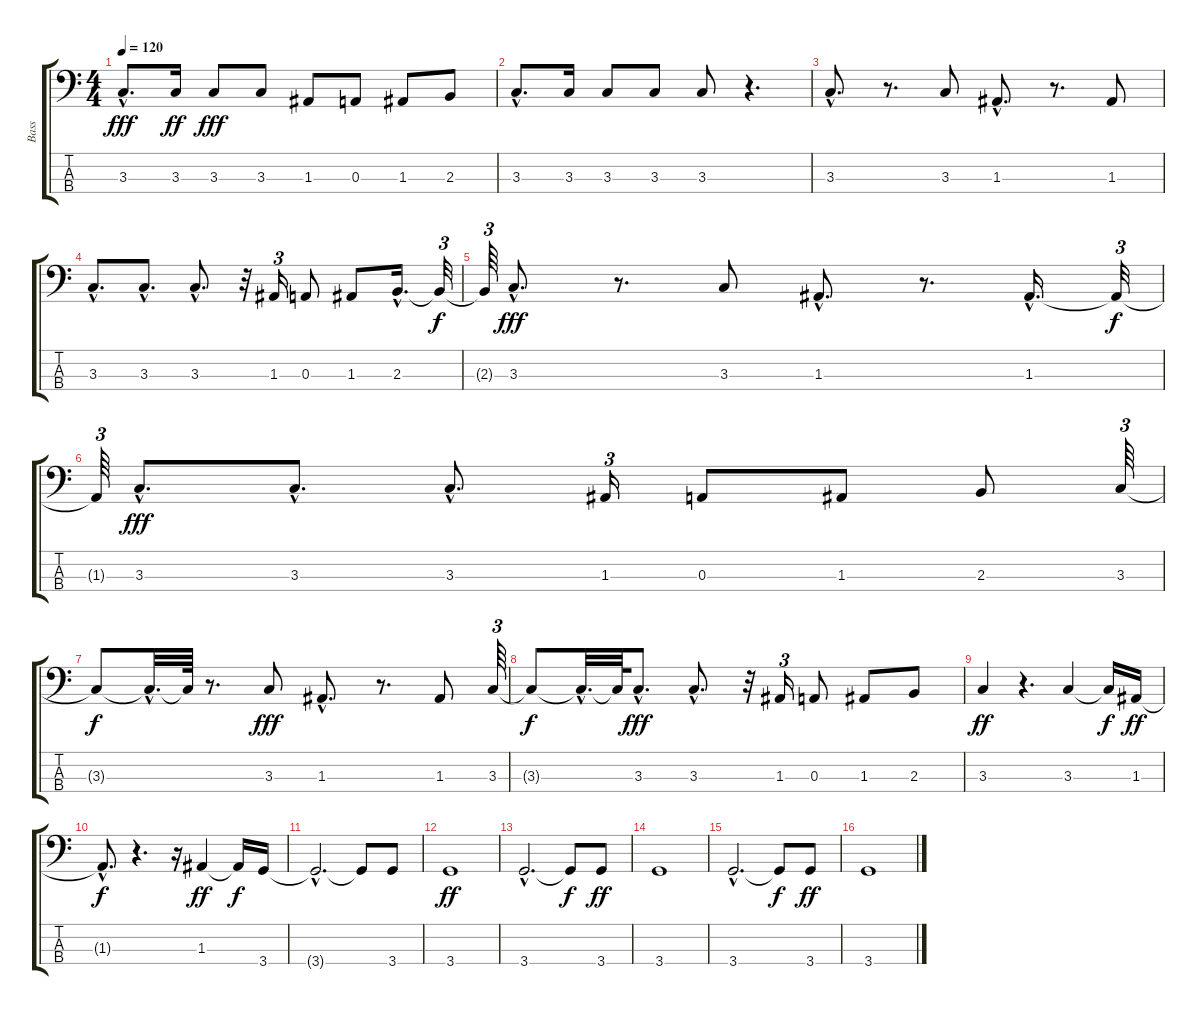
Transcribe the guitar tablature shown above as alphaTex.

\track ("Bass" "Bass") {instrument electricbassfinger}
\staff {score tabs}
\tuning (G2 D2 A1 E1) {hide}
\ts (4 4)
\tempo 120
\clef f4
\ks c
3.3{hac}.8{d dy fff} 3.3.16{dy ff} 3.3.8{dy fff} 3.3.8 1.3.8 0.3.8 1.3.8 2.3.8 |
3.3{hac}.8{d} 3.3.16 3.3.8 3.3.8 3.3.8 r.4{d} |
3.3{hac}.8{d} r.8{d} 3.3.8 1.3{hac}.8{d} r.8{d} 1.3.8 |
3.3{hac}.8{d} 3.3{hac}.8{d} 3.3{hac}.8{d} r.32 1.3.16{tu (3 2)} 0.3.8 1.3.8 2.3{hac}.16{d} 2.3{t}.32{tu (3 2) dy f} |
2.3{t}.64{tu (3 2)} 3.3{hac}.8{d dy fff} r.8{d} 3.3.8 1.3{hac}.8{d} r.8{d} 1.3{hac}.16{d} 1.3{t}.32{tu (3 2) dy f} |
1.3{t}.64{tu (3 2)} 3.3{hac}.8{d dy fff} 3.3{hac}.8{d} 3.3{hac}.8{d} 1.3.16{tu (3 2)} 0.3.8 1.3.8 2.3.8 3.3.64{tu (3 2)} |
3.3{t}.8{dy f} 3.3{hac t}.32{d} 3.3{t}.64 r.8{d} 3.3.8{dy fff} 1.3{hac}.8{d} r.8{d} 1.3.8 3.3.64{tu (3 2)} |
3.3{t}.8{dy f} 3.3{hac t}.32{d} 3.3{t}.64 3.3{hac}.8{d dy fff} 3.3{hac}.8{d} r.32 1.3.16{tu (3 2)} 0.3.8 1.3.8 2.3.8 |
3.3.4{dy ff} r.4{d} 3.3.4 3.3{t}.16{dy f} 1.3.16{dy ff} |
1.3{hac t}.8{d dy f} r.4{d} r.16 1.3.4{dy ff} 1.3{t}.16{dy f} 3.4.16{instrument electricbassfinger} |
3.4{hac t}.2{d} 3.4{t}.8 3.4.8 |
3.4.1{dy ff} |
3.4{hac}.2{d} 3.4{t}.8{dy f} 3.4.8{dy ff} |
3.4.1 |
3.4{hac}.2{d} 3.4{t}.8{dy f} 3.4.8{dy ff} |
3.4.1
